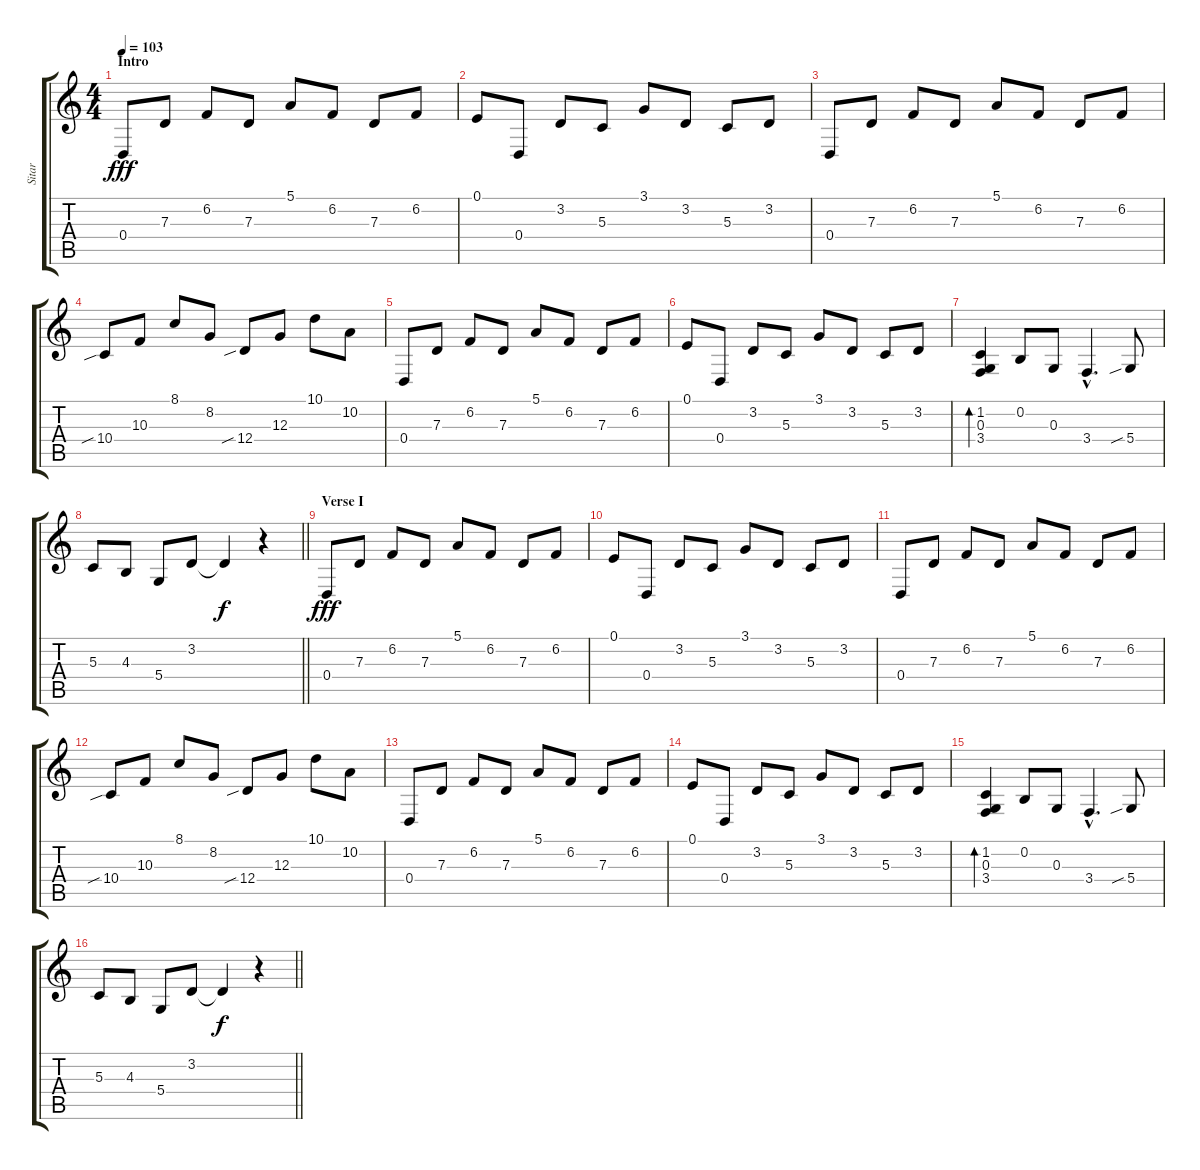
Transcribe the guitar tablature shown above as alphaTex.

\track ("Sitar" "Sitar") {instrument sitar}
\staff {score tabs}
\tuning (E4 B3 G3 D3 A2 D2) {hide}
\ts (4 4)
\section ("" "Intro")
\tempo 103
\clef g2
\ks c
0.4.8{dy fff instrument sitar} 7.3.8 6.2.8 7.3.8 5.1.8 6.2.8 7.3.8 6.2.8 |
0.1.8 0.4.8 3.2.8 5.3.8 3.1.8 3.2.8 5.3.8 3.2.8 |
0.4.8 7.3.8 6.2.8 7.3.8 5.1.8 6.2.8 7.3.8 6.2.8 |
10.4{sib}.8 10.3.8 8.1.8 8.2.8 12.4{sib}.8 12.3.8 10.1.8 10.2.8 |
0.4.8 7.3.8 6.2.8 7.3.8 5.1.8 6.2.8 7.3.8 6.2.8 |
0.1.8 0.4.8 3.2.8 5.3.8 3.1.8 3.2.8 5.3.8 3.2.8 |
(1.2 0.3 3.4).4{bd 120} 0.2.8 0.3.8 3.4{hac}.4{d} 5.4{sib}.8 |
\barLineRight lightlight
5.3.8 4.3.8 5.4.8 3.2.8 3.2{t}.4{dy f} r.4 |
\section ("" "Verse I")
0.4.8{dy fff} 7.3.8 6.2.8 7.3.8 5.1.8 6.2.8 7.3.8 6.2.8 |
0.1.8 0.4.8 3.2.8 5.3.8 3.1.8 3.2.8 5.3.8 3.2.8 |
0.4.8 7.3.8 6.2.8 7.3.8 5.1.8 6.2.8 7.3.8 6.2.8 |
10.4{sib}.8 10.3.8 8.1.8 8.2.8 12.4{sib}.8 12.3.8 10.1.8 10.2.8 |
0.4.8 7.3.8 6.2.8 7.3.8 5.1.8 6.2.8 7.3.8 6.2.8 |
0.1.8 0.4.8 3.2.8 5.3.8 3.1.8 3.2.8 5.3.8 3.2.8 |
(1.2 0.3 3.4).4{bd 120} 0.2.8 0.3.8 3.4{hac}.4{d} 5.4{sib}.8 |
\barLineRight lightlight
5.3.8 4.3.8 5.4.8 3.2.8 3.2{t}.4{dy f} r.4
